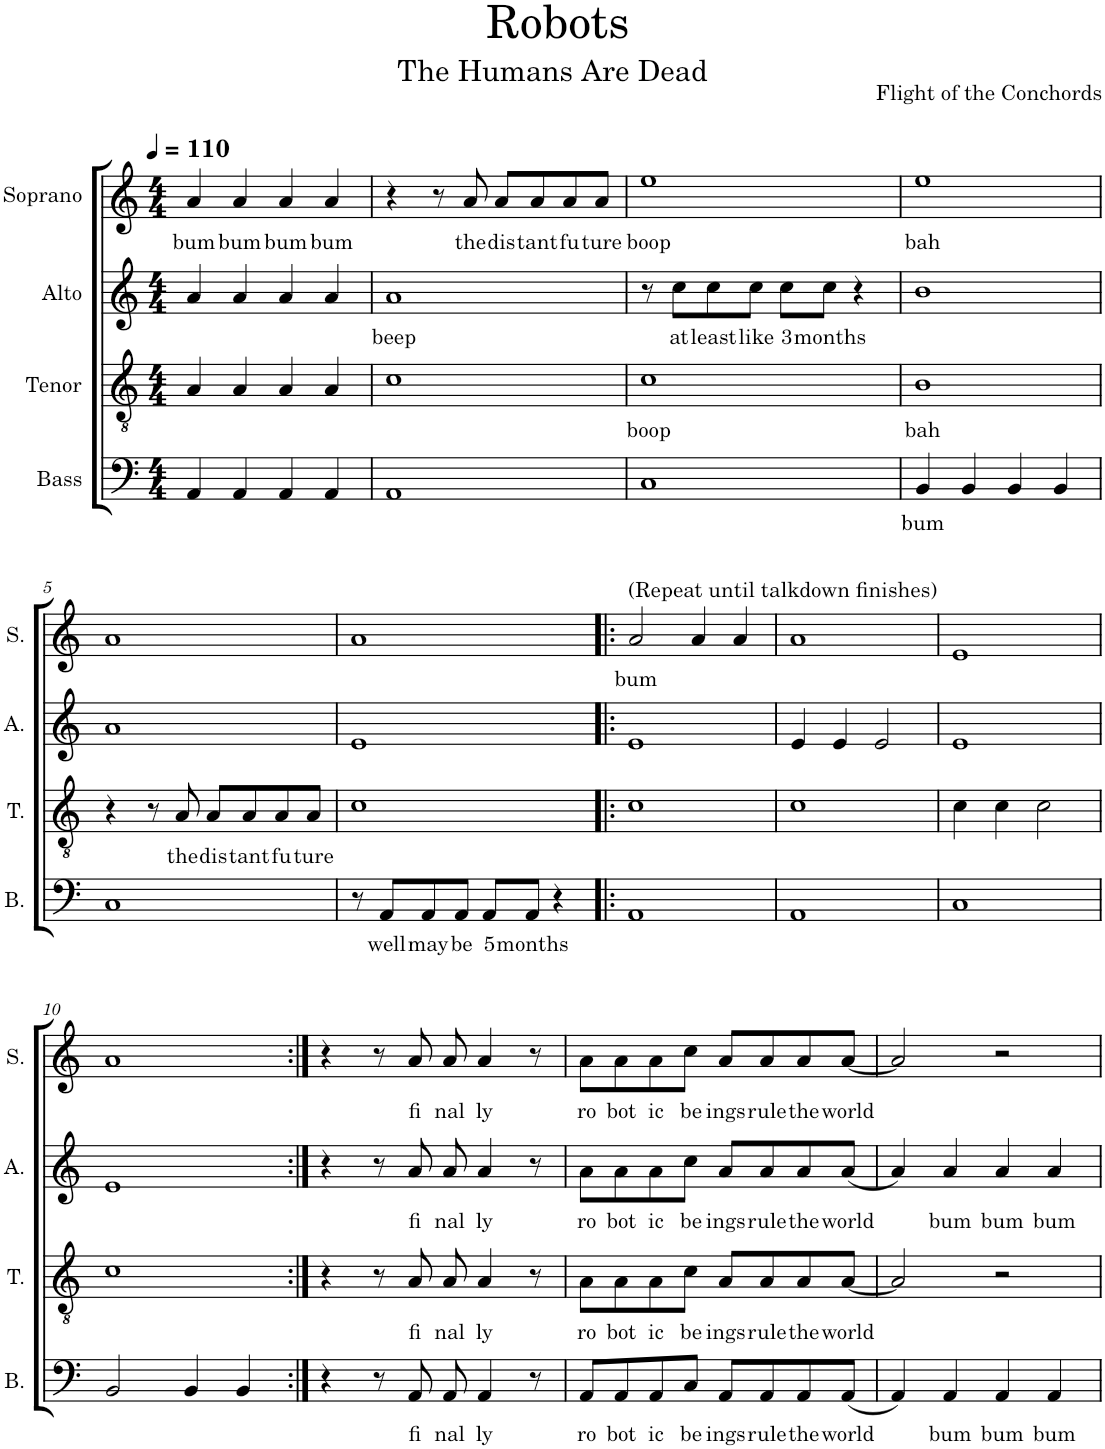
**kern	**text	**kern	**text	**kern	**text	**kern	**text
*part4	*part4	*part3	*part3	*part2	*part2	*part1	*part1
*staff4	*staff4	*staff3	*staff3	*staff2	*staff2	*staff1	*staff1
*I"Bass	*	*I"Tenor	*	*I"Alto	*	*I"Soprano	*
*I'B.	*	*I'T.	*	*I'A.	*	*I'S.	*
*clefF4	*	*clefGv2	*	*clefG2	*	*clefG2	*
*k[]	*	*k[]	*	*k[]	*	*k[]	*
*M4/4	*	*M4/4	*	*M4/4	*	*M4/4	*
*MM110	*	*MM110	*	*MM110	*	*MM110	*
=1	=1	=1	=1	=1	=1	=1	=1
!	!	!	!	!	!	!	!LO:LY:b
4AA/	.	4A/	.	4a/	.	4a/	bum
!	!	!	!	!	!	!	!LO:LY:b
4AA/	.	4A/	.	4a/	.	4a/	bum
!	!	!	!	!	!	!	!LO:LY:b
4AA/	.	4A/	.	4a/	.	4a/	bum
!	!	!	!	!	!	!	!LO:LY:b
4AA/	.	4A/	.	4a/	.	4a/	bum
=2	=2	=2	=2	=2	=2	=2	=2
!	!	!	!	!	!LO:LY:b	!	!
1AA	.	1c	.	1a	beep	4r	.
.	.	.	.	.	.	8r	.
!	!	!	!	!	!	!	!LO:LY:b
.	.	.	.	.	.	8a/	the
!	!	!	!	!	!	!	!LO:LY:b
.	.	.	.	.	.	8a/L	dis
!	!	!	!	!	!	!	!LO:LY:b
.	.	.	.	.	.	8a/	tant
!	!	!	!	!	!	!	!LO:LY:b
.	.	.	.	.	.	8a/	fu
!	!	!	!	!	!	!	!LO:LY:b
.	.	.	.	.	.	8a/J	ture
=3	=3	=3	=3	=3	=3	=3	=3
!	!	!	!LO:LY:b	!	!	!	!LO:LY:b
1C	.	1c	boop	8r	.	1ee	boop
!	!	!	!	!	!LO:LY:b	!	!
.	.	.	.	8cc\L	at	.	.
!	!	!	!	!	!LO:LY:b	!	!
.	.	.	.	8cc\	least	.	.
!	!	!	!	!	!LO:LY:b	!	!
.	.	.	.	8cc\J	like	.	.
!	!	!	!	!	!LO:LY:b	!	!
.	.	.	.	8cc\L	3	.	.
!	!	!	!	!	!LO:LY:b	!	!
.	.	.	.	8cc\J	months	.	.
.	.	.	.	4r	.	.	.
=4	=4	=4	=4	=4	=4	=4	=4
!	!LO:LY:b	!	!LO:LY:b	!	!	!	!LO:LY:b
4BB/	bum	1B	bah	1b	.	1ee	bah
4BB/	.	.	.	.	.	.	.
4BB/	.	.	.	.	.	.	.
4BB/	.	.	.	.	.	.	.
!!LO:LB:g=z
=5	=5	=5	=5	=5	=5	=5	=5
1C	.	4r	.	1a	.	1a	.
.	.	8r	.	.	.	.	.
!	!	!	!LO:LY:b	!	!	!	!
.	.	8A/	the	.	.	.	.
!	!	!	!LO:LY:b	!	!	!	!
.	.	8A/L	dis	.	.	.	.
!	!	!	!LO:LY:b	!	!	!	!
.	.	8A/	tant	.	.	.	.
!	!	!	!LO:LY:b	!	!	!	!
.	.	8A/	fu	.	.	.	.
!	!	!	!LO:LY:b	!	!	!	!
.	.	8A/J	ture	.	.	.	.
=6	=6	=6	=6	=6	=6	=6	=6
8r	.	1c	.	1e	.	1a	.
!	!LO:LY:b	!	!	!	!	!	!
8AA/L	well	.	.	.	.	.	.
!	!LO:LY:b	!	!	!	!	!	!
8AA/	may	.	.	.	.	.	.
!	!LO:LY:b	!	!	!	!	!	!
8AA/J	be	.	.	.	.	.	.
!	!LO:LY:b	!	!	!	!	!	!
8AA/L	5	.	.	.	.	.	.
!	!LO:LY:b	!	!	!	!	!	!
8AA/J	months	.	.	.	.	.	.
4r	.	.	.	.	.	.	.
=7!|:	=7!|:	=7!|:	=7!|:	=7!|:	=7!|:	=7!|:	=7!|:
!	!	!	!	!	!	!LO:TX:a:t=(Repeat until talkdown finishes)	!
!	!	!	!	!	!	!	!LO:LY:b
1AA	.	1c	.	1e	.	2a/	bum
.	.	.	.	.	.	4a/	.
.	.	.	.	.	.	4a/	.
=8	=8	=8	=8	=8	=8	=8	=8
1AA	.	1c	.	4e/	.	1a	.
.	.	.	.	4e/	.	.	.
.	.	.	.	2e/	.	.	.
=9	=9	=9	=9	=9	=9	=9	=9
1C	.	4c\	.	1e	.	1e	.
.	.	4c\	.	.	.	.	.
.	.	2c\	.	.	.	.	.
!!LO:LB:g=z
=10	=10	=10	=10	=10	=10	=10	=10
2BB/	.	1c	.	1e	.	1a	.
4BB/	.	.	.	.	.	.	.
4BB/	.	.	.	.	.	.	.
=11:|!	=11:|!	=11:|!	=11:|!	=11:|!	=11:|!	=11:|!	=11:|!
4r	.	4r	.	4r	.	4r	.
8r	.	8r	.	8r	.	8r	.
!	!LO:LY:b	!	!LO:LY:b	!	!LO:LY:b	!	!LO:LY:b
8AA/	fi	8A/	fi	8a/	fi	8a/	fi
!	!LO:LY:b	!	!LO:LY:b	!	!LO:LY:b	!	!LO:LY:b
8AA/	nal	8A/	nal	8a/	nal	8a/	nal
!	!LO:LY:b	!	!LO:LY:b	!	!LO:LY:b	!	!LO:LY:b
4AA/	ly	4A/	ly	4a/	ly	4a/	ly
8r	.	8r	.	8r	.	8r	.
=12	=12	=12	=12	=12	=12	=12	=12
!	!LO:LY:b	!	!LO:LY:b	!	!LO:LY:b	!	!LO:LY:b
8AA/L	ro	8A\L	ro	8a\L	ro	8a\L	ro
!	!LO:LY:b	!	!LO:LY:b	!	!LO:LY:b	!	!LO:LY:b
8AA/	bot	8A\	bot	8a\	bot	8a\	bot
!	!LO:LY:b	!	!LO:LY:b	!	!LO:LY:b	!	!LO:LY:b
8AA/	ic	8A\	ic	8a\	ic	8a\	ic
!	!LO:LY:b	!	!LO:LY:b	!	!LO:LY:b	!	!LO:LY:b
8C/J	be	8c\J	be	8cc\J	be	8cc\J	be
!	!LO:LY:b	!	!LO:LY:b	!	!LO:LY:b	!	!LO:LY:b
8AA/L	ings	8A/L	ings	8a/L	ings	8a/L	ings
!	!LO:LY:b	!	!LO:LY:b	!	!LO:LY:b	!	!LO:LY:b
8AA/	rule	8A/	rule	8a/	rule	8a/	rule
!	!LO:LY:b	!	!LO:LY:b	!	!LO:LY:b	!	!LO:LY:b
8AA/	the	8A/	the	8a/	the	8a/	the
!	!LO:LY:b	!	!LO:LY:b	!	!LO:LY:b	!	!LO:LY:b
(8AA/J	world	[8A/J	world	(8a/J	world	[8a/J	world
=13	=13	=13	=13	=13	=13	=13	=13
4AA/)	.	2A/]	.	4a/)	.	2a/]	.
!	!LO:LY:b	!	!	!	!LO:LY:b	!	!
4AA/	bum	.	.	4a/	bum	.	.
!	!LO:LY:b	!	!	!	!LO:LY:b	!	!
4AA/	bum	2r	.	4a/	bum	2r	.
!	!LO:LY:b	!	!	!	!LO:LY:b	!	!
4AA/	bum	.	.	4a/	bum	.	.
=	=	=	=	=	=	=	=
*-	*-	*-	*-	*-	*-	*-	*-
